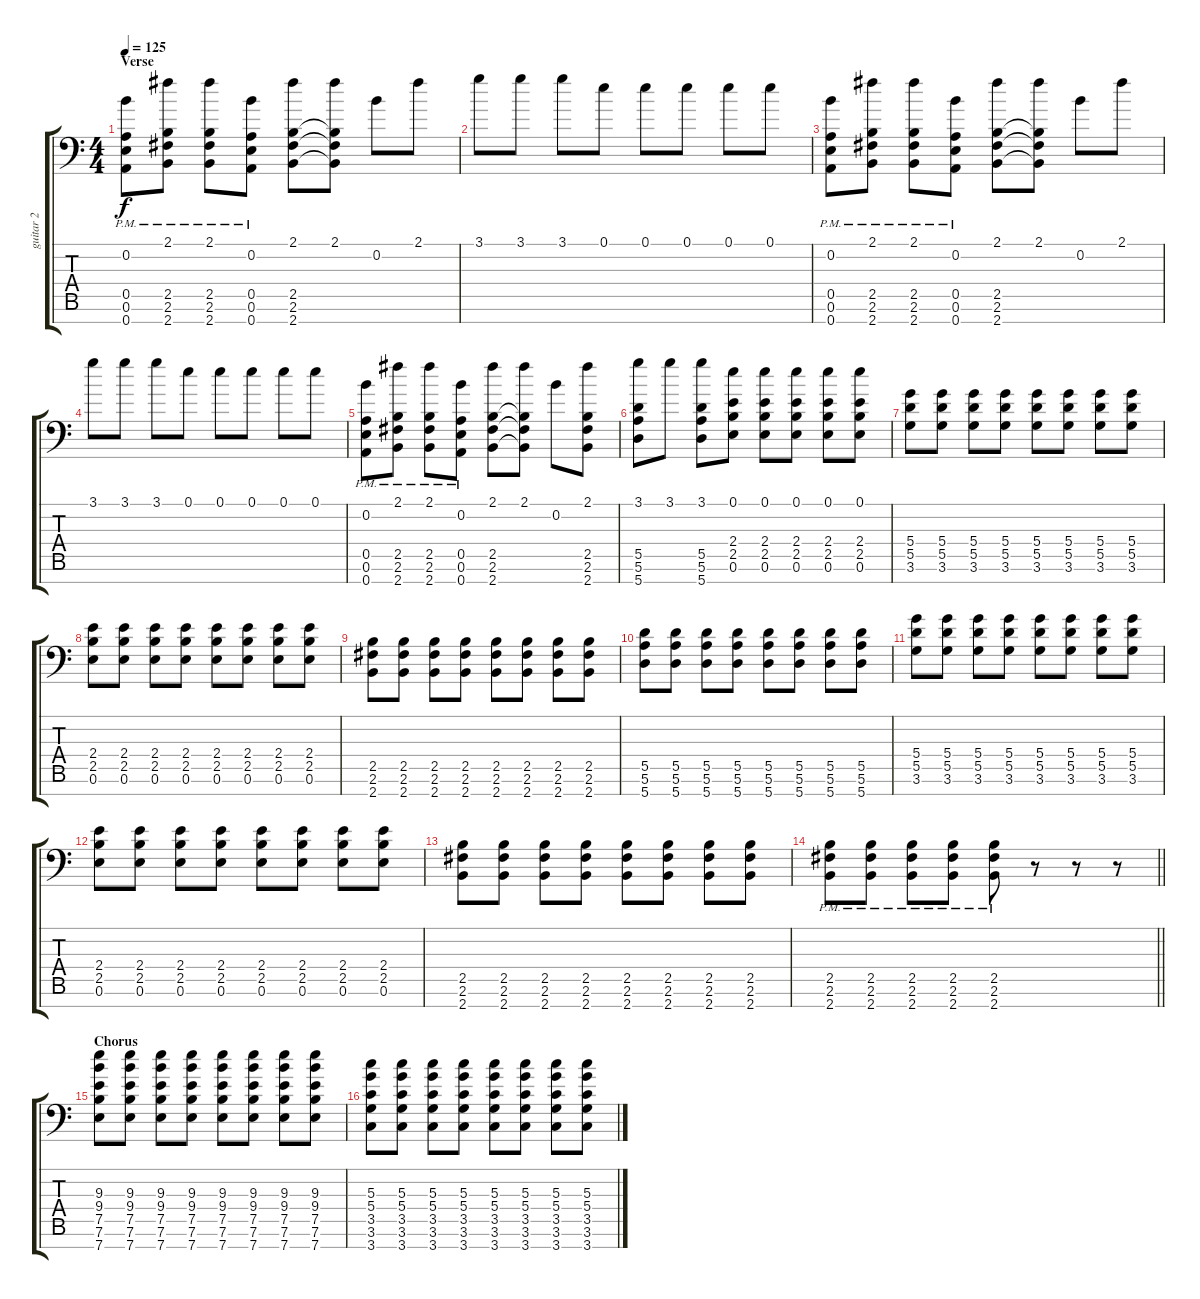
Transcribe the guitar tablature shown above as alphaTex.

\track ("guitar 2" "guitar 2") {instrument distortionguitar}
\staff {score tabs}
\tuning (E4 B3 G3 D3 A2 E2 A1) {hide}
\ts (4 4)
\section ("" "Verse")
\tempo 125
\clef f4
\ks c
(0.2 0.5{pm} 0.6{pm} 0.7{pm}).8{dy f} (2.1 2.5{pm} 2.6{pm} 2.7{pm}).8 (2.1 2.5{pm} 2.6{pm} 2.7{pm}).8 (0.2 0.5{pm} 0.6{pm} 0.7{pm}).8 (2.1 2.5 2.6 2.7).8 (2.1 2.5{t} 2.6{t} 2.7{t}).8 0.2.8 2.1.8 |
3.1.8 3.1.8 3.1.8 0.1.8 0.1.8 0.1.8 0.1.8 0.1.8 |
(0.2 0.5{pm} 0.6{pm} 0.7{pm}).8 (2.1 2.5{pm} 2.6{pm} 2.7{pm}).8 (2.1 2.5{pm} 2.6{pm} 2.7{pm}).8 (0.2 0.5{pm} 0.6{pm} 0.7{pm}).8 (2.1 2.5 2.6 2.7).8 (2.1 2.5{t} 2.6{t} 2.7{t}).8 0.2.8 2.1.8 |
3.1.8 3.1.8 3.1.8 0.1.8 0.1.8 0.1.8 0.1.8 0.1.8 |
(0.2 0.5{pm} 0.6{pm} 0.7{pm}).8 (2.1 2.5{pm} 2.6{pm} 2.7{pm}).8 (2.1 2.5{pm} 2.6{pm} 2.7{pm}).8 (0.2 0.5{pm} 0.6{pm} 0.7{pm}).8 (2.1 2.5 2.6 2.7).8 (2.1 2.5{t} 2.6{t} 2.7{t}).8 0.2.8 (2.1 2.5 2.6 2.7).8 |
(3.1 5.5 5.6 5.7).8 3.1.8 (3.1 5.5 5.6 5.7).8 (0.1 2.4 2.5 0.6).8 (0.1 2.4 2.5 0.6).8 (0.1 2.4 2.5 0.6).8 (0.1 2.4 2.5 0.6).8 (0.1 2.4 2.5 0.6).8 |
(5.4 5.5 3.6).8 (5.4 5.5 3.6).8 (5.4 5.5 3.6).8 (5.4 5.5 3.6).8 (5.4 5.5 3.6).8 (5.4 5.5 3.6).8 (5.4 5.5 3.6).8 (5.4 5.5 3.6).8 |
(2.4 2.5 0.6).8 (2.4 2.5 0.6).8 (2.4 2.5 0.6).8 (2.4 2.5 0.6).8 (2.4 2.5 0.6).8 (2.4 2.5 0.6).8 (2.4 2.5 0.6).8 (2.4 2.5 0.6).8 |
(2.5 2.6 2.7).8 (2.5 2.6 2.7).8 (2.5 2.6 2.7).8 (2.5 2.6 2.7).8 (2.5 2.6 2.7).8 (2.5 2.6 2.7).8 (2.5 2.6 2.7).8 (2.5 2.6 2.7).8 |
(5.5 5.6 5.7).8 (5.5 5.6 5.7).8 (5.5 5.6 5.7).8 (5.5 5.6 5.7).8 (5.5 5.6 5.7).8 (5.5 5.6 5.7).8 (5.5 5.6 5.7).8 (5.5 5.6 5.7).8 |
(5.4 5.5 3.6).8 (5.4 5.5 3.6).8 (5.4 5.5 3.6).8 (5.4 5.5 3.6).8 (5.4 5.5 3.6).8 (5.4 5.5 3.6).8 (5.4 5.5 3.6).8 (5.4 5.5 3.6).8 |
(2.4 2.5 0.6).8 (2.4 2.5 0.6).8 (2.4 2.5 0.6).8 (2.4 2.5 0.6).8 (2.4 2.5 0.6).8 (2.4 2.5 0.6).8 (2.4 2.5 0.6).8 (2.4 2.5 0.6).8 |
(2.5 2.6 2.7).8 (2.5 2.6 2.7).8 (2.5 2.6 2.7).8 (2.5 2.6 2.7).8 (2.5 2.6 2.7).8 (2.5 2.6 2.7).8 (2.5 2.6 2.7).8 (2.5 2.6 2.7).8 |
\barLineRight lightlight
(2.5{pm} 2.6{pm} 2.7{pm}).8 (2.5{pm} 2.6{pm} 2.7{pm}).8 (2.5{pm} 2.6{pm} 2.7{pm}).8 (2.5{pm} 2.6{pm} 2.7{pm}).8 (2.5{pm} 2.6{pm} 2.7{pm}).8 r.8 r.8 r.8 |
\section ("" "Chorus")
(9.3 9.4 7.5 7.6 7.7).8 (9.3 9.4 7.5 7.6 7.7).8 (9.3 9.4 7.5 7.6 7.7).8 (9.3 9.4 7.5 7.6 7.7).8 (9.3 9.4 7.5 7.6 7.7).8 (9.3 9.4 7.5 7.6 7.7).8 (9.3 9.4 7.5 7.6 7.7).8 (9.3 9.4 7.5 7.6 7.7).8 |
(5.3 5.4 3.5 3.6 3.7).8 (5.3 5.4 3.5 3.6 3.7).8 (5.3 5.4 3.5 3.6 3.7).8 (5.3 5.4 3.5 3.6 3.7).8 (5.3 5.4 3.5 3.6 3.7).8 (5.3 5.4 3.5 3.6 3.7).8 (5.3 5.4 3.5 3.6 3.7).8 (5.3 5.4 3.5 3.6 3.7).8
